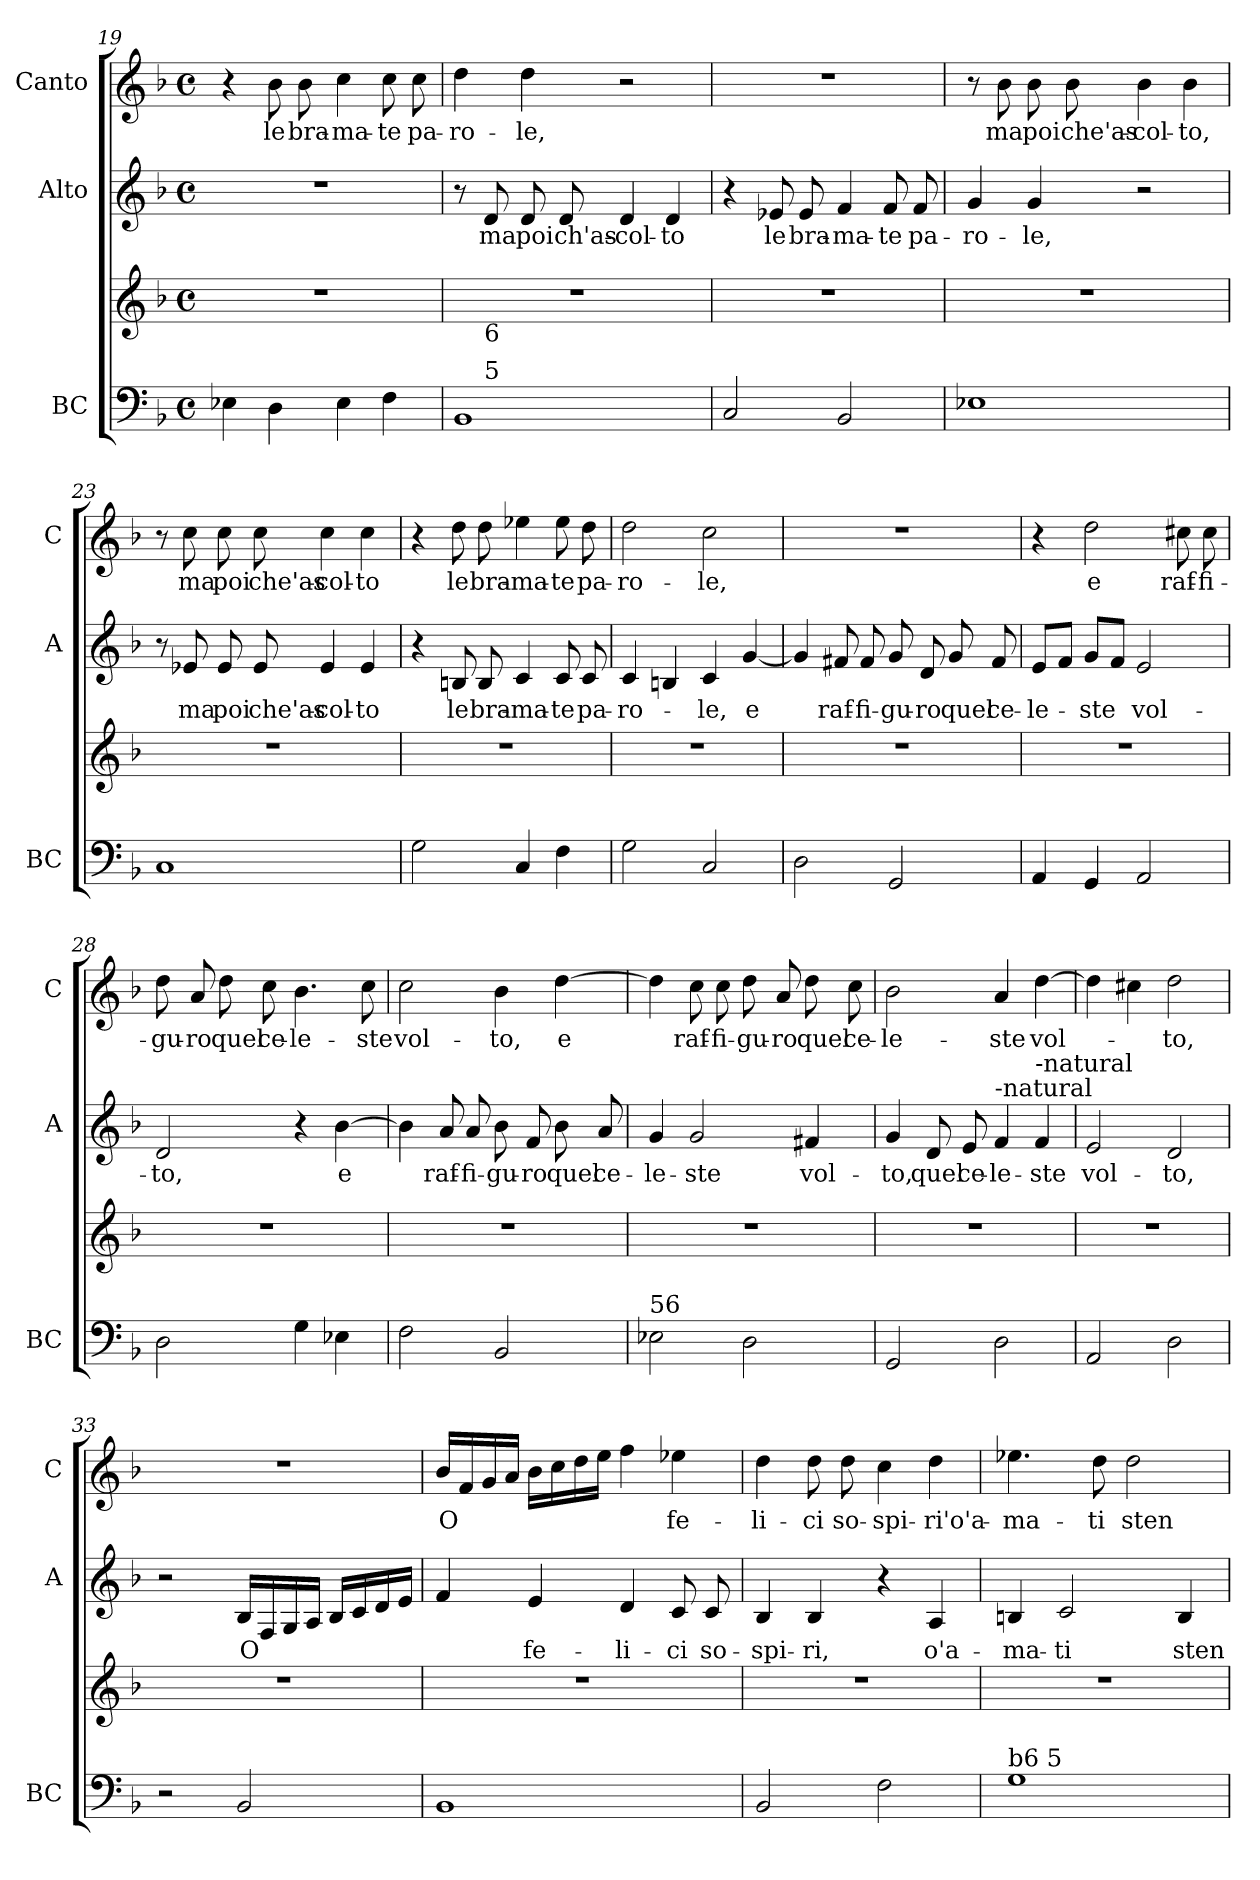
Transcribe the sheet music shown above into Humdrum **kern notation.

**kern	**kern	**kern	**text	**kern	**text
*part3	*part3	*part2	*part2	*part1	*part1
*staff4	*staff3	*staff2	*staff2	*staff1	*staff1
*I"BC	*	*I"Alto	*	*I"Canto	*
*I'BC	*	*I'A	*	*I'C	*
*clefF4	*clefG2	*clefG2	*	*clefG2	*
*k[b-]	*k[b-]	*k[b-]	*	*k[b-]	*
*F:	*F:	*F:	*	*F:	*
*M4/4	*M4/4	*M4/4	*	*M4/4	*
*met(c)	*met(c)	*met(c)	*	*met(c)	*
=19	=19	=19	=19	=19	=19
4E-X\	1r	1r	.	4r	.
!	!	!	!	!	!LO:LY:b
4D\	.	.	.	8b-\	le
!	!	!	!	!	!LO:LY:b
.	.	.	.	8b-\	bra-
!	!	!	!	!	!LO:LY:b
4E-\	.	.	.	4cc\	-ma-
!	!	!	!	!	!LO:LY:b
4F\	.	.	.	8cc\	-te
!	!	!	!	!	!LO:LY:b
.	.	.	.	8cc\	pa-
!!LO:LB:g=z
=20	=20	=20	=20	=20	=20
!	!	!	!	!	!LO:LY:b
*^	*^	*	*	*	*
1BB-	8ryy	1r	8ryy	8r	.	4dd\	-ro-
!	!	!	!LO:TX:b:t=6	!	!	!	!
!	!LO:TX:a:t=5	!	!	!	!	!	!
!	!	!	!	!	!LO:LY:b	!	!
.	2..ryy	.	2..ryy	8d/	ma	.	.
!	!	!	!	!	!LO:LY:b	!	!LO:LY:b
.	.	.	.	8d/	poi	4dd\	-le,
!	!	!	!	!	!LO:LY:b	!	!
.	.	.	.	8d/	ch'as-	.	.
!	!	!	!	!	!LO:LY:b	!	!
.	.	.	.	4d/	-col-	2r	.
!	!	!	!	!	!LO:LY:b	!	!
.	.	.	.	4d/	-to	.	.
*v	*v	*	*	*	*	*	*
*	*v	*v	*	*	*	*
=21	=21	=21	=21	=21	=21
2C/	1r	4r	.	1r	.
!	!	!	!LO:LY:b	!	!
.	.	8e-X/	le	.	.
!	!	!	!LO:LY:b	!	!
.	.	8e-/	bra-	.	.
!	!	!	!LO:LY:b	!	!
2BB-/	.	4f/	-ma-	.	.
!	!	!	!LO:LY:b	!	!
.	.	8f/	-te	.	.
!	!	!	!LO:LY:b	!	!
.	.	8f/	pa-	.	.
=22	=22	=22	=22	=22	=22
!	!	!	!LO:LY:b	!	!
1E-X	1r	4g/	-ro-	8r	.
!	!	!	!	!	!LO:LY:b
.	.	.	.	8b-\	ma
!	!	!	!LO:LY:b	!	!LO:LY:b
.	.	4g/	-le,	8b-\	poi
!	!	!	!	!	!LO:LY:b
.	.	.	.	8b-\	che'as-
!	!	!	!	!	!LO:LY:b
.	.	2r	.	4b-\	-col-
!	!	!	!	!	!LO:LY:b
.	.	.	.	4b-\	-to,
=23	=23	=23	=23	=23	=23
1C	1r	8r	.	8r	.
!	!	!	!LO:LY:b	!	!LO:LY:b
.	.	8e-X/	ma	8cc\	ma
!	!	!	!LO:LY:b	!	!LO:LY:b
.	.	8e-/	poi	8cc\	poi
!	!	!	!LO:LY:b	!	!LO:LY:b
.	.	8e-/	che'as-	8cc\	che'as-
!	!	!	!LO:LY:b	!	!LO:LY:b
.	.	4e-/	-col-	4cc\	-col-
!	!	!	!LO:LY:b	!	!LO:LY:b
.	.	4e-/	-to	4cc\	-to
!!LO:LB:g=z
=24	=24	=24	=24	=24	=24
2G\	1r	4r	.	4r	.
!	!	!	!LO:LY:b	!	!LO:LY:b
.	.	8Bn/	le	8dd\	le
!	!	!	!LO:LY:b	!	!LO:LY:b
.	.	8B/	bra-	8dd\	bra-
!	!	!	!LO:LY:b	!	!LO:LY:b
4C/	.	4c/	-ma-	4ee-X\	-ma-
!	!	!	!LO:LY:b	!	!LO:LY:b
4F\	.	8c/	-te	8ee-\	-te
!	!	!	!LO:LY:b	!	!LO:LY:b
.	.	8c/	pa-	8dd\	pa-
=25	=25	=25	=25	=25	=25
!	!	!	!LO:LY:b	!	!LO:LY:b
2G\	1r	4c/	-ro-	2dd\	-ro-
.	.	4Bn/	.	.	.
!	!	!	!LO:LY:b	!	!LO:LY:b
2C/	.	4c/	-le,	2cc\	-le,
!	!	!	!LO:LY:b	!	!
.	.	[4g/	e	.	.
=26	=26	=26	=26	=26	=26
2D\	1r	4g/]	.	1r	.
!	!	!	!LO:LY:b	!	!
.	.	8f#X/	raf-	.	.
!	!	!	!LO:LY:b	!	!
.	.	8f#/	-fi-	.	.
!	!	!	!LO:LY:b	!	!
2GG/	.	8g/	-gu-	.	.
!	!	!	!LO:LY:b	!	!
.	.	8d/	-ro	.	.
!	!	!	!LO:LY:b	!	!
.	.	8g/	quel	.	.
!	!	!	!LO:LY:b	!	!
.	.	8f#/	ce-	.	.
=27	=27	=27	=27	=27	=27
!	!	!	!LO:LY:b	!	!
4AA/	1r	8e/L	-le-	4r	.
.	.	8f/J	.	.	.
!	!	!	!LO:LY:b	!	!LO:LY:b
4GG/	.	8g/L	-ste	2dd\	e
.	.	8f/J	.	.	.
!	!	!	!LO:LY:b	!	!
2AA/	.	2e/	vol-	.	.
!	!	!	!	!	!LO:LY:b
.	.	.	.	8cc#X\	raf-
!	!	!	!	!	!LO:LY:b
.	.	.	.	8cc#\	-fi-
!!LO:LB:g=z
=28	=28	=28	=28	=28	=28
!	!	!	!LO:LY:b	!	!LO:LY:b
2D\	1r	2d/	-to,	8dd\	-gu-
!	!	!	!	!	!LO:LY:b
.	.	.	.	8a/	-ro
!	!	!	!	!	!LO:LY:b
.	.	.	.	8dd\	quel
!	!	!	!	!	!LO:LY:b
.	.	.	.	8cc\	ce-
!	!	!	!	!	!LO:LY:b
4G\	.	4r	.	4.b-\	-le-
!	!	!	!LO:LY:b	!	!
4E-X\	.	[4b-\	e	.	.
!	!	!	!	!	!LO:LY:b
.	.	.	.	8cc\	-ste
=29	=29	=29	=29	=29	=29
!	!	!	!	!	!LO:LY:b
2F\	1r	4b-\]	.	2cc\	vol-
!	!	!	!LO:LY:b	!	!
.	.	8a/	raf-	.	.
!	!	!	!LO:LY:b	!	!
.	.	8a/	-fi-	.	.
!	!	!	!LO:LY:b	!	!LO:LY:b
2BB-/	.	8b-\	-gu-	4b-\	-to,
!	!	!	!LO:LY:b	!	!
.	.	8f/	-ro	.	.
!	!	!	!LO:LY:b	!	!LO:LY:b
.	.	8b-\	quel	[4dd\	e
!	!	!	!LO:LY:b	!	!
.	.	8a/	ce-	.	.
=30	=30	=30	=30	=30	=30
!LO:TX:a:t=56	!	!	!	!	!
!	!	!	!LO:LY:b	!	!
2E-X\	1r	4g/	-le-	4dd\]	.
!	!	!	!LO:LY:b	!	!LO:LY:b
.	.	2g/	-ste	8cc\	raf-
!	!	!	!	!	!LO:LY:b
.	.	.	.	8cc\	-fi-
!	!	!	!	!	!LO:LY:b
2D\	.	.	.	8dd\	-gu-
!	!	!	!	!	!LO:LY:b
.	.	.	.	8a/	-ro
!	!	!	!LO:LY:b	!	!LO:LY:b
.	.	4f#X/	vol-	8dd\	quel
!	!	!	!	!	!LO:LY:b
.	.	.	.	8cc\	ce-
=31	=31	=31	=31	=31	=31
!	!	!	!LO:LY:b	!	!LO:LY:b
2GG/	1r	4g/	-to,	2b-\	-le-
!	!	!	!LO:LY:b	!	!
.	.	8d/	quel	.	.
!	!	!	!LO:LY:b	!	!
.	.	8e/	ce-	.	.
!	!	!LO:TX:a:t=-natural	!	!	!
!	!	!	!LO:LY:b	!	!LO:LY:b
2D\	.	4f/	-le-	4a/	-ste
!	!	!LO:TX:a:t=-natural	!	!	!
!	!	!	!LO:LY:b	!	!LO:LY:b
.	.	4f/	-ste	[4dd\	vol-
=32	=32	=32	=32	=32	=32
!	!	!	!LO:LY:b	!	!
2AA/	1r	2e/	vol-	4dd\]	.
.	.	.	.	4cc#X\	.
!	!	!	!LO:LY:b	!	!LO:LY:b
2D\	.	2d/	-to,	2dd\	-to,
!!LO:PB:g=z
=33	=33	=33	=33	=33	=33
2r	1r	2r	.	1r	.
!	!	!	!LO:LY:b	!	!
2BB-/	.	16B-/LL	O	.	.
.	.	16F/	.	.	.
.	.	16G/	.	.	.
.	.	16A/JJ	.	.	.
.	.	16B-/LL	.	.	.
.	.	16c/	.	.	.
.	.	16d/	.	.	.
.	.	16e/JJ	.	.	.
=34	=34	=34	=34	=34	=34
!	!	!	!	!	!LO:LY:b
1BB-	1r	4f/	.	16b-/LL	O
.	.	.	.	16f/	.
.	.	.	.	16g/	.
.	.	.	.	16a/JJ	.
!	!	!	!LO:LY:b	!	!
.	.	4e/	fe-	16b-\LL	.
.	.	.	.	16cc\	.
.	.	.	.	16dd\	.
.	.	.	.	16ee\JJ	.
!	!	!	!LO:LY:b	!	!
.	.	4d/	-li-	4ff\	.
!	!	!	!LO:LY:b	!	!LO:LY:b
.	.	8c/	-ci	4ee-X\	fe-
!	!	!	!LO:LY:b	!	!
.	.	8c/	so-	.	.
=35	=35	=35	=35	=35	=35
!	!	!	!LO:LY:b	!	!LO:LY:b
2BB-/	1r	4B-/	-spi-	4dd\	-li-
!	!	!	!LO:LY:b	!	!LO:LY:b
.	.	4B-/	-ri,	8dd\	-ci
!	!	!	!	!	!LO:LY:b
.	.	.	.	8dd\	so-
!	!	!	!	!	!LO:LY:b
2F\	.	4r	.	4cc\	-spi-
!	!	!	!LO:LY:b	!	!LO:LY:b
.	.	4A/	o'a-	4dd\	-ri'o'a-
=36	=36	=36	=36	=36	=36
!LO:TX:a:t=b6         5	!	!	!	!	!
!	!	!	!LO:LY:b	!	!LO:LY:b
1G	1r	4Bn/	-ma-	4.ee-X\	-ma-
!	!	!	!LO:LY:b	!	!
.	.	2c/	-ti	.	.
!	!	!	!	!	!LO:LY:b
.	.	.	.	8dd\	-ti
!	!	!	!	!	!LO:LY:b
.	.	.	.	2dd\	sten-
!	!	!	!LO:LY:b	!	!
.	.	4B/	sten-	.	.
=	=	=	=	=	=
*-	*-	*-	*-	*-	*-
